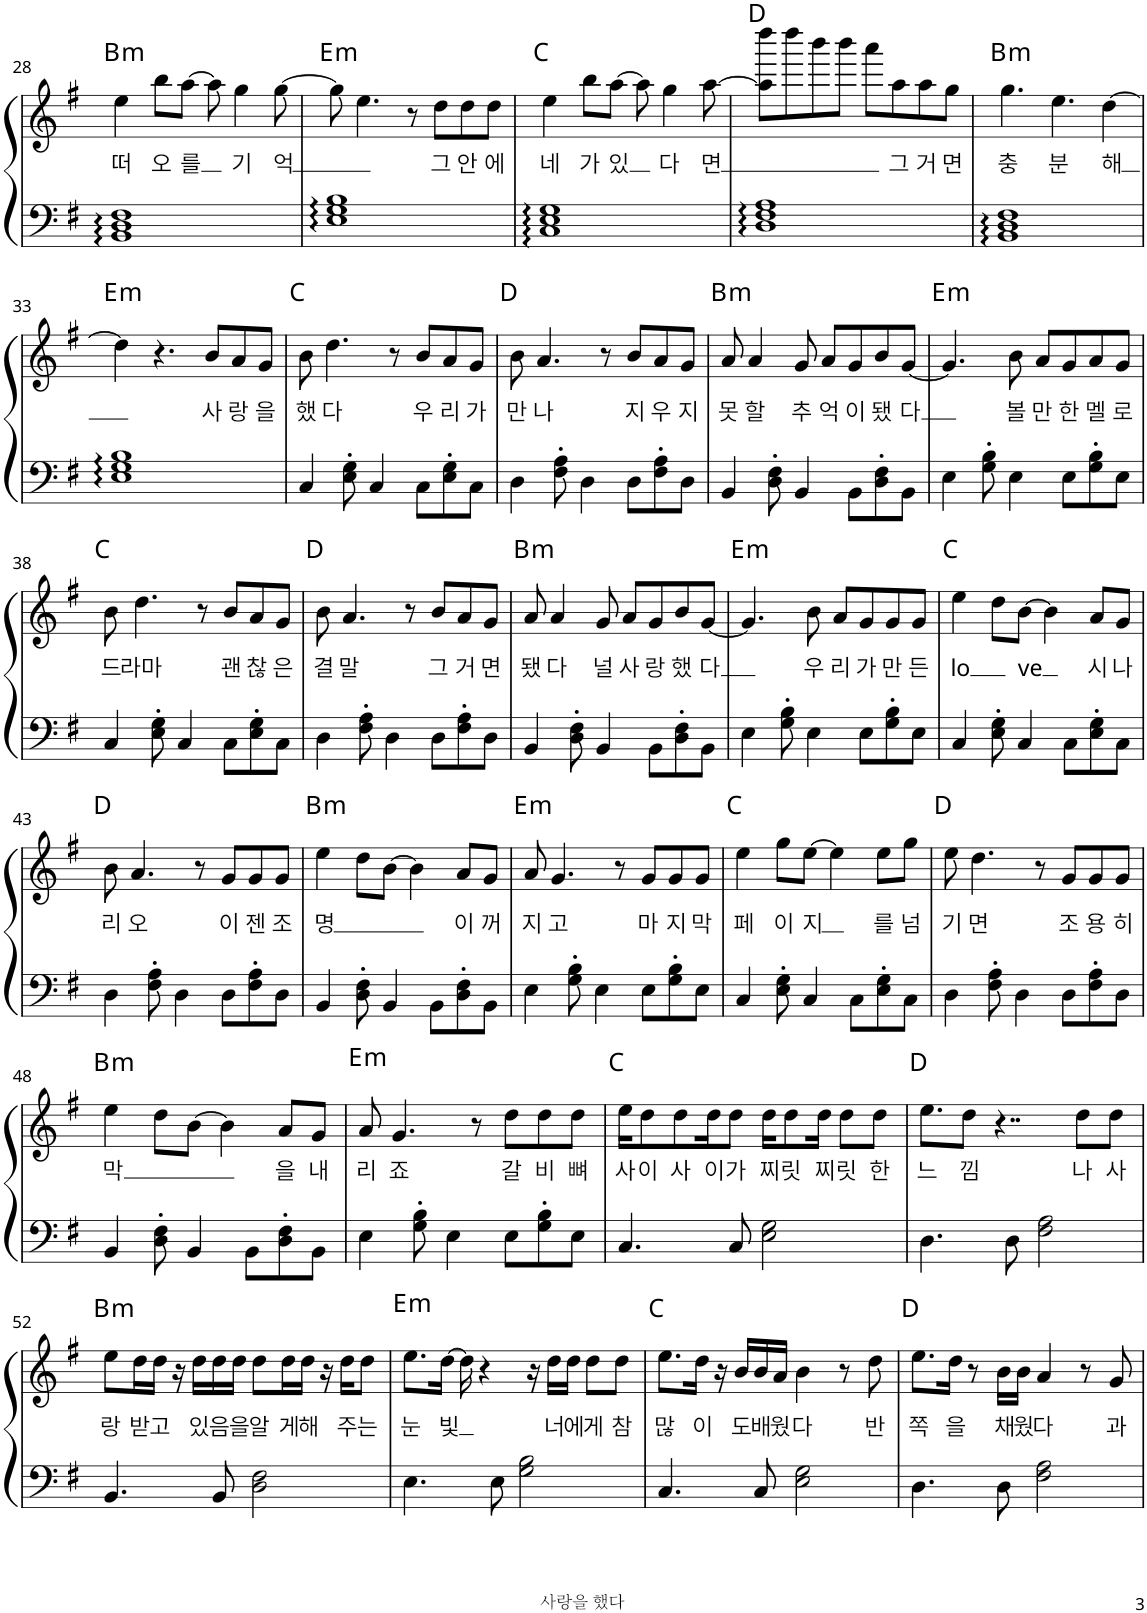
**kern	**kern	**text	**harte
*part1	*part1	*part1	*part1
*staff2	*staff1	*staff1	*
*I"Piano	*	*	*
*I'Pno	*	*	*
!!LO:PB:g=z
*clefF4	*clefG2	*	*
*k[f#]	*k[f#]	*	*
*M4/4	*M4/4	*	*
=28	=28	=28	=28
!	!	!LO:LY:b	!LO:H:kt=m
1BB 1D 1F#	4ee\	떠	B:min
!	!	!LO:LY:b	!
.	8bb\L	오	.
!	!	!LO:LY:b	!
.	[8aa\J	-를	.
.	8aa\]	.	.
!	!	!LO:LY:b	!
.	4gg\	기	.
!	!	!LO:LY:b	!
.	[8gg\	-억	.
=29	=29	=29	=29
!	!	!	!LO:H:kt=m
1E 1G 1B	8gg\]	.	E:min
.	4.ee\	.	.
.	8r	.	.
!	!	!LO:LY:b	!
.	8dd\L	그	.
!	!	!LO:LY:b	!
.	8dd\	안	.
!	!	!LO:LY:b	!
.	8dd\J	에	.
=30	=30	=30	=30
!	!	!LO:LY:b	!
1C 1E 1G	4ee\	네	C:maj
!	!	!LO:LY:b	!
.	8bb\L	가	.
!	!	!LO:LY:b	!
.	[8aa\J	-있	.
.	8aa\]	.	.
!	!	!LO:LY:b	!
.	4gg\	다	.
!	!	!LO:LY:b	!
.	[8aa\	-면	.
=31	=31	=31	=31
1D 1F# 1A	8aa\] 8dddd\L	.	D:maj
.	8dddd\	.	.
.	8bbb\	.	.
.	8bbb\J	.	.
.	8aaa\L	.	.
!	!	!LO:LY:b	!
.	8aa\	그	.
!	!	!LO:LY:b	!
.	8aa\	거	.
!	!	!LO:LY:b	!
.	8gg\J	면	.
=32	=32	=32	=32
!	!	!LO:LY:b	!LO:H:kt=m
1BB 1D 1F#	4.gg\	충	B:min
!	!	!LO:LY:b	!
.	4.ee\	분	.
!	!	!LO:LY:b	!
.	[4dd\	-해	.
!!LO:LB:g=z
=33	=33	=33	=33
!	!	!	!LO:H:kt=m
1E 1G 1B	4dd\]	.	E:min
.	4.r	.	.
!	!	!LO:LY:b	!
.	8b/L	사	.
!	!	!LO:LY:b	!
.	8a/	랑	.
!	!	!LO:LY:b	!
.	8g/J	을	.
=34	=34	=34	=34
!	!	!LO:LY:b	!
4C/	8b\	했	C:maj
!	!	!LO:LY:b	!
.	4.dd\	다	.
8E\' 8G\'	.	.	.
4C/	.	.	.
.	8r	.	.
!	!	!LO:LY:b	!
8C\L	8b/L	우	.
!	!	!LO:LY:b	!
8E\' 8G\'	8a/	리	.
!	!	!LO:LY:b	!
8C\J	8g/J	가	.
=35	=35	=35	=35
!	!	!LO:LY:b	!
4D\	8b\	만	D:maj
!	!	!LO:LY:b	!
.	4.a/	나	.
8F#\' 8A\'	.	.	.
4D\	.	.	.
.	8r	.	.
!	!	!LO:LY:b	!
8D\L	8b/L	지	.
!	!	!LO:LY:b	!
8F#\' 8A\'	8a/	우	.
!	!	!LO:LY:b	!
8D\J	8g/J	지	.
=36	=36	=36	=36
!	!	!LO:LY:b	!LO:H:kt=m
4BB/	8a/	못	B:min
!	!	!LO:LY:b	!
.	4a/	할	.
8D\' 8F#\'	.	.	.
!	!	!LO:LY:b	!
4BB/	8g/	추	.
!	!	!LO:LY:b	!
.	8a/L	억	.
!	!	!LO:LY:b	!
8BB\L	8g/	이	.
!	!	!LO:LY:b	!
8D\' 8F#\'	8b/	됐	.
!	!	!LO:LY:b	!
8BB\J	[8g/J	-다	.
=37	=37	=37	=37
!	!	!	!LO:H:kt=m
4E\	4.g/]	.	E:min
8G\' 8B\'	.	.	.
!	!	!LO:LY:b	!
4E\	8b\	볼	.
!	!	!LO:LY:b	!
.	8a/L	만	.
!	!	!LO:LY:b	!
8E\L	8g/	한	.
!	!	!LO:LY:b	!
8G\' 8B\'	8a/	멜	.
!	!	!LO:LY:b	!
8E\J	8g/J	로	.
!!LO:LB:g=z
=38	=38	=38	=38
!	!	!LO:LY:b	!
4C/	8b\	드	C:maj
!	!	!LO:LY:b	!
.	4.dd\	라마	.
8E\' 8G\'	.	.	.
4C/	.	.	.
.	8r	.	.
!	!	!LO:LY:b	!
8C\L	8b/L	괜	.
!	!	!LO:LY:b	!
8E\' 8G\'	8a/	찮	.
!	!	!LO:LY:b	!
8C\J	8g/J	은	.
=39	=39	=39	=39
!	!	!LO:LY:b	!
4D\	8b\	결	D:maj
!	!	!LO:LY:b	!
.	4.a/	말	.
8F#\' 8A\'	.	.	.
4D\	.	.	.
.	8r	.	.
!	!	!LO:LY:b	!
8D\L	8b/L	그	.
!	!	!LO:LY:b	!
8F#\' 8A\'	8a/	거	.
!	!	!LO:LY:b	!
8D\J	8g/J	면	.
=40	=40	=40	=40
!	!	!LO:LY:b	!LO:H:kt=m
4BB/	8a/	됐	B:min
!	!	!LO:LY:b	!
.	4a/	다	.
8D\' 8F#\'	.	.	.
!	!	!LO:LY:b	!
4BB/	8g/	널	.
!	!	!LO:LY:b	!
.	8a/L	사	.
!	!	!LO:LY:b	!
8BB\L	8g/	랑	.
!	!	!LO:LY:b	!
8D\' 8F#\'	8b/	했	.
!	!	!LO:LY:b	!
8BB\J	[8g/J	-다	.
=41	=41	=41	=41
!	!	!	!LO:H:kt=m
4E\	4.g/]	.	E:min
8G\' 8B\'	.	.	.
!	!	!LO:LY:b	!
4E\	8b\	우	.
!	!	!LO:LY:b	!
.	8a/L	리	.
!	!	!LO:LY:b	!
8E\L	8g/	가	.
!	!	!LO:LY:b	!
8G\' 8B\'	8g/	만	.
!	!	!LO:LY:b	!
8E\J	8g/J	든	.
=42	=42	=42	=42
!	!	!LO:LY:b	!
4C/	4ee\	-lo	C:maj
8E\' 8G\'	8dd\L	.	.
!	!	!LO:LY:b	!
4C/	[8b\J	ve	.
.	4b\]	.	.
8C\L	.	.	.
!	!	!LO:LY:b	!
8E\' 8G\'	8a/L	시	.
!	!	!LO:LY:b	!
8C\J	8g/J	나	.
!!LO:LB:g=z
=43	=43	=43	=43
!	!	!LO:LY:b	!
4D\	8b\	리	D:maj
!	!	!LO:LY:b	!
.	4.a/	오	.
8F#\' 8A\'	.	.	.
4D\	.	.	.
.	8r	.	.
!	!	!LO:LY:b	!
8D\L	8g/L	이	.
!	!	!LO:LY:b	!
8F#\' 8A\'	8g/	젠	.
!	!	!LO:LY:b	!
8D\J	8g/J	조	.
=44	=44	=44	=44
!	!	!LO:LY:b	!LO:H:kt=m
4BB/	4ee\	-명	B:min
8D\' 8F#\'	8dd\L	.	.
4BB/	[8b\J	.	.
.	4b\]	.	.
8BB\L	.	.	.
!	!	!LO:LY:b	!
8D\' 8F#\'	8a/L	이	.
!	!	!LO:LY:b	!
8BB\J	8g/J	꺼	.
=45	=45	=45	=45
!	!	!LO:LY:b	!LO:H:kt=m
4E\	8a/	지	E:min
!	!	!LO:LY:b	!
.	4.g/	고	.
8G\' 8B\'	.	.	.
4E\	.	.	.
.	8r	.	.
!	!	!LO:LY:b	!
8E\L	8g/L	마	.
!	!	!LO:LY:b	!
8G\' 8B\'	8g/	지	.
!	!	!LO:LY:b	!
8E\J	8g/J	막	.
=46	=46	=46	=46
!	!	!LO:LY:b	!
4C/	4ee\	페	C:maj
!	!	!LO:LY:b	!
8E\' 8G\'	8gg\L	이	.
!	!	!LO:LY:b	!
4C/	[8ee\J	-지	.
.	4ee\]	.	.
8C\L	.	.	.
!	!	!LO:LY:b	!
8E\' 8G\'	8ee\L	를	.
!	!	!LO:LY:b	!
8C\J	8gg\J	넘	.
=47	=47	=47	=47
!	!	!LO:LY:b	!
4D\	8ee\	기	D:maj
!	!	!LO:LY:b	!
.	4.dd\	면	.
8F#\' 8A\'	.	.	.
4D\	.	.	.
.	8r	.	.
!	!	!LO:LY:b	!
8D\L	8g/L	조	.
!	!	!LO:LY:b	!
8F#\' 8A\'	8g/	용	.
!	!	!LO:LY:b	!
8D\J	8g/J	히	.
!!LO:LB:g=z
=48	=48	=48	=48
!	!	!LO:LY:b	!LO:H:kt=m
4BB/	4ee\	-막	B:min
8D\' 8F#\'	8dd\L	.	.
4BB/	[8b\J	.	.
.	4b\]	.	.
8BB\L	.	.	.
!	!	!LO:LY:b	!
8D\' 8F#\'	8a/L	을	.
!	!	!LO:LY:b	!
8BB\J	8g/J	내	.
=49	=49	=49	=49
!	!	!LO:LY:b	!LO:H:kt=m
4E\	8a/	리	E:min
!	!	!LO:LY:b	!
.	4.g/	죠	.
8G\' 8B\'	.	.	.
4E\	.	.	.
.	8r	.	.
!	!	!LO:LY:b	!
8E\L	8dd\L	갈	.
!	!	!LO:LY:b	!
8G\' 8B\'	8dd\	비	.
!	!	!LO:LY:b	!
8E\J	8dd\J	뼈	.
=50	=50	=50	=50
!	!	!LO:LY:b	!
4.C/	16ee\KL	사	C:maj
!	!	!LO:LY:b	!
.	8dd\	이	.
!	!	!LO:LY:b	!
.	8dd\	사	.
!	!	!LO:LY:b	!
.	16dd\K	이	.
!	!	!LO:LY:b	!
8C/	8dd\J	가	.
!	!	!LO:LY:b	!
2E\ 2G\	16dd\KL	찌	.
!	!	!LO:LY:b	!
.	8dd\	릿	.
!	!	!LO:LY:b	!
.	16dd\Jk	찌	.
!	!	!LO:LY:b	!
.	8dd\L	릿	.
!	!	!LO:LY:b	!
.	8dd\J	한	.
=51	=51	=51	=51
!	!	!LO:LY:b	!
4.D\	8.ee\L	느	D:maj
!	!	!LO:LY:b	!
.	8dd\J	낌	.
.	4..r	.	.
8D\	.	.	.
2F#\ 2A\	.	.	.
!	!	!LO:LY:b	!
.	8dd\L	-나	.
!	!	!LO:LY:b	!
.	8dd\J	사	.
!!LO:LB:g=z
=52	=52	=52	=52
!	!	!LO:LY:b	!LO:H:kt=m
4.BB/	8ee\L	랑	B:min
!	!	!LO:LY:b	!
.	16dd\L	받	.
!	!	!LO:LY:b	!
.	16dd\JJ	고	.
.	16r	.	.
!	!	!LO:LY:b	!
.	16dd\LL	있	.
!	!	!LO:LY:b	!
8BB/	16dd\	음	.
!	!	!LO:LY:b	!
.	16dd\JJ	을	.
!	!	!LO:LY:b	!
2D\ 2F#\	8dd\L	알	.
!	!	!LO:LY:b	!
.	16dd\L	게	.
!	!	!LO:LY:b	!
.	16dd\JJ	해	.
.	16r	.	.
!	!	!LO:LY:b	!
.	16dd\KL	주	.
!	!	!LO:LY:b	!
.	8dd\J	는	.
=53	=53	=53	=53
!	!	!LO:LY:b	!LO:H:kt=m
4.E\	8.ee\L	눈	E:min
!	!	!LO:LY:b	!
.	[16dd\Jk	-빛	.
.	16dd\]	.	.
.	4r	.	.
8E\	.	.	.
2G\ 2B\	.	.	.
.	16r	.	.
!	!	!LO:LY:b	!
.	16dd\LL	너	.
!	!	!LO:LY:b	!
.	16dd\JJ	에	.
!	!	!LO:LY:b	!
.	8dd\L	게	.
!	!	!LO:LY:b	!
.	8dd\J	참	.
=54	=54	=54	=54
!	!	!LO:LY:b	!
4.C/	8.ee\L	많	C:maj
!	!	!LO:LY:b	!
.	16dd\Jk	이	.
.	16r	.	.
!	!	!LO:LY:b	!
.	16b/LL	도	.
!	!	!LO:LY:b	!
8C/	16b/	배	.
!	!	!LO:LY:b	!
.	16a/JJ	웠	.
!	!	!LO:LY:b	!
2E\ 2G\	4b\	다	.
.	8r	.	.
!	!	!LO:LY:b	!
.	8dd\	반	.
=55	=55	=55	=55
!	!	!LO:LY:b	!
4.D\	8.ee\L	쪽	D:maj
!	!	!LO:LY:b	!
.	16dd\Jk	을	.
.	8r	.	.
!	!	!LO:LY:b	!
8D\	16b\LL	채	.
!	!	!LO:LY:b	!
.	16b\JJ	웠	.
!	!	!LO:LY:b	!
2F#\ 2A\	4a/	다	.
.	8r	.	.
!	!	!LO:LY:b	!
.	8g/	과	.
=	=	=	=
*-	*-	*-	*-
